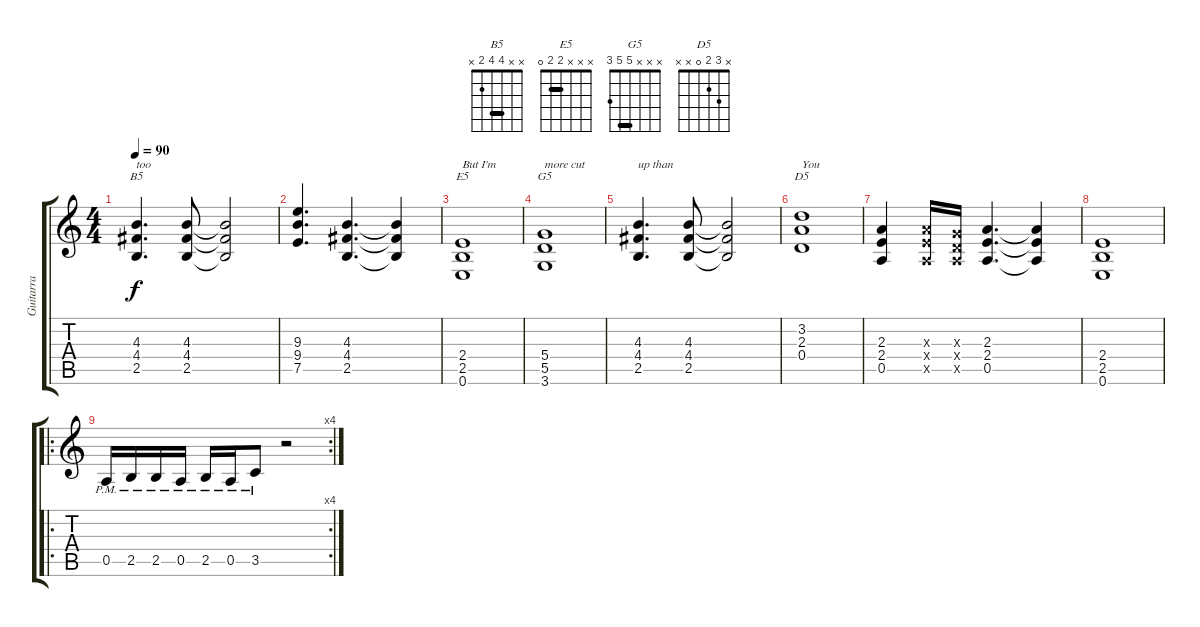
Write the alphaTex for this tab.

\track ("Guitarra" "Guitarra") {instrument distortionguitar}
\staff {score tabs}
\tuning (E4 B3 G3 D3 A2 E2) {hide}
\chord ("B5" x x 4 4 2 x) {barre 4}
\chord ("E5" x x x 2 2 0) {barre 2}
\chord ("G5" x x x 5 5 3) {barre 5}
\chord ("D5" x 3 2 0 x x)
\ts (4 4)
\tempo 90
\clef g2
\ks c
(4.3 4.4 2.5).4{d ch "B5" txt "too" dy f} (4.3 4.4 2.5).8 (4.3{t} 4.4{t} 2.5{t}).2 |
(9.3 9.4 7.5).4{d} (4.3 4.4 2.5).4{d} (4.3{t} 4.4{t} 2.5{t}).4 |
(2.4 2.5 0.6).1{ch "E5" txt "But I'm"} |
(5.4 5.5 3.6).1{ch "G5" txt "more cut"} |
(4.3 4.4 2.5).4{d txt "up than "} (4.3 4.4 2.5).8 (4.3{t} 4.4{t} 2.5{t}).2 |
(3.2 2.3 0.4).1{ch "D5" txt "You"} |
(2.3 2.4 0.5).4 (2.3{x} 2.4{x} 0.5{x}).16 (0.3{x} 0.4{x} 0.5{x}).16 (2.3 2.4 0.5).4{d} (2.3{t} 2.4{t} 0.5{t}).4 |
(2.4 2.5 0.6).1 |
\ro
\rc 4
0.5{pm}.16 2.5{pm}.16 2.5{pm}.16 0.5{pm}.16 2.5{pm}.16 0.5{pm}.16 3.5{pm}.8 r.2
